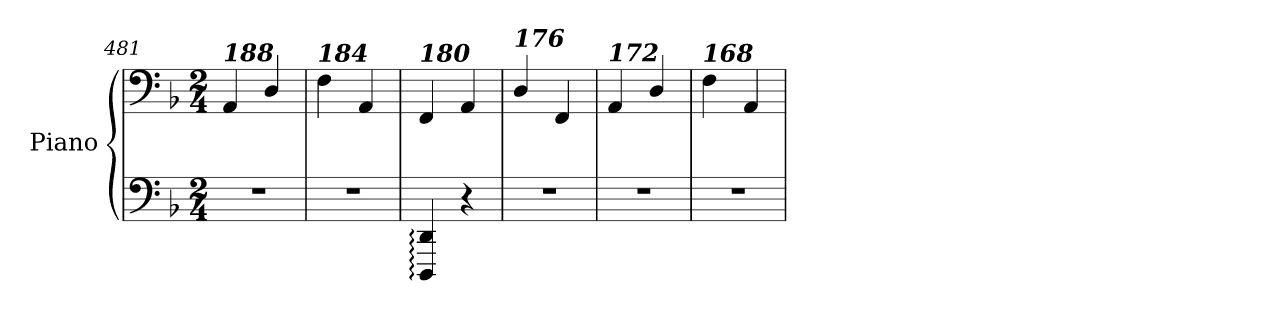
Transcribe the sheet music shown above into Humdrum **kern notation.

**kern	**kern
*part1	*part1
*staff2	*staff1
*I"Piano	*
*I'Pno	*
*clefF4	*clefF4
*k[b-]	*k[b-]
*M2/4	*M2/4
=481	=481
!	!LO:TX:a:Bi:t=188
2r	4AA/
.	4D/
=482	=482
!	!LO:TX:a:Bi:t=184
2r	4F\
.	4AA/
=483	=483
!	!LO:TX:a:Bi:t=180
4DDD/: 4DD/:	4FF/
4r	4AA/
=484	=484
!	!LO:TX:a:Bi:t=176
2r	4D/
.	4FF/
!!LO:PB:g=z
=485	=485
!	!LO:TX:a:Bi:t=172
2r	4AA/
.	4D/
=486	=486
!	!LO:TX:a:Bi:t=168
2r	4F\
.	4AA/
=	=
*-	*-
